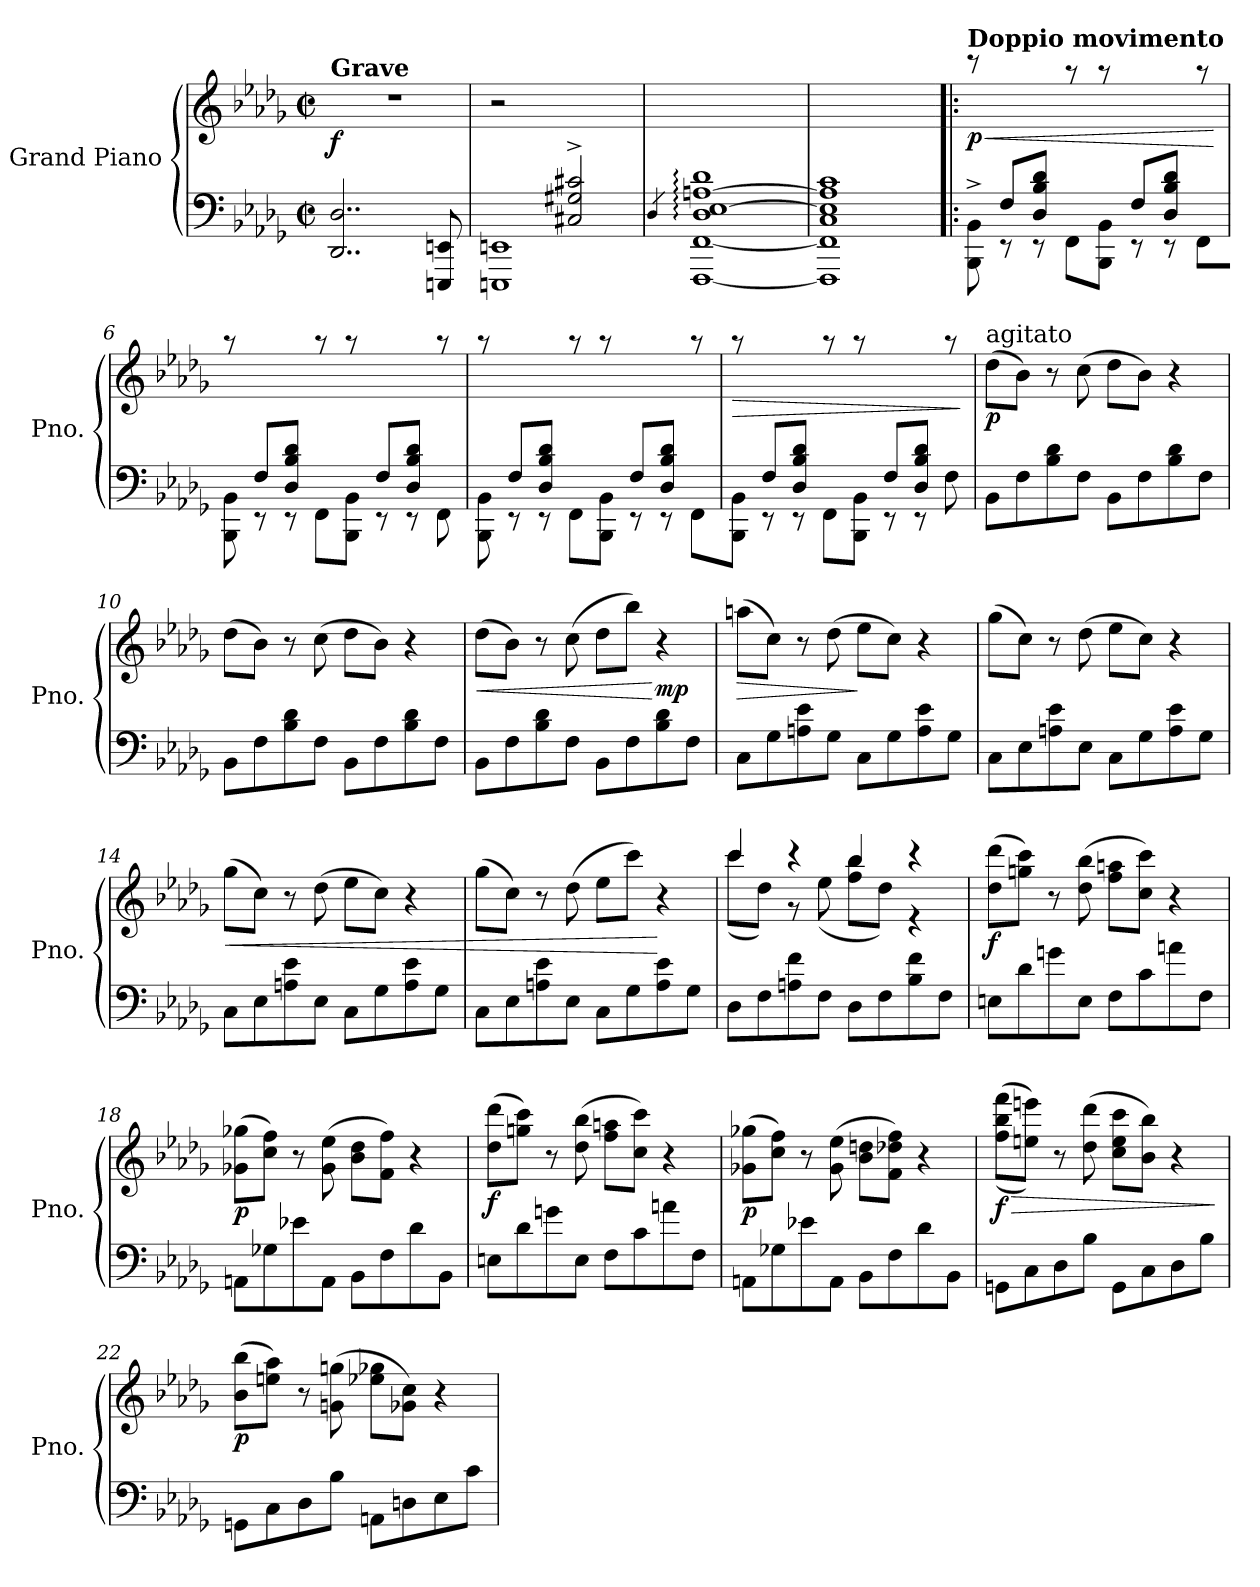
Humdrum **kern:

**kern	**kern	**dynam
*part1	*part1	*part1
*staff2	*staff1	*staff1/2
*I"Grand Piano	*	*
*I'Pno.	*	*
*clefF4	*clefG2	*
*k[b-e-a-d-g-]	*k[b-e-a-d-g-]	*
*M2/2	*M2/2	*
*met(c|)	*met(c|)	*
=1	=1	=1
!	!LO:TX:a:B:t=Grave	!
!	!	!LO:DY:b
2..DD-/ 2..D-/	1r	f
8EEEn/ 8EEn/	.	.
=2	=2	=2
*^	*	*
2ryy	1EEEn 1EEn	2r	.
2C#X/^ 2G#X/^ 2c#X/^	.	2ryy	.
=3	=3	=3	=3
4qD-/	.	.	.
1D-: [1E-: [1An: 1d-:	[1FFF [1FF	1ryy	.
=4	=4	=4	=4
1C 1E-] 1A] 1c	1FFF] 1FF]	1ryy	.
=5!|:	=5!|:	=5!|:	=5!|:
!	!	!LO:TX:a:B:t=Doppio movimento	!
!	!	!	!LO:HP:b
!	!	!	!LO:DY:n=1:b
8ryy	8BBB-\^ 8BB-\^	8rccc	< p
*	*	*MM201	*
8F/L	8rEE	4ryy	.
8D-/ 8B-/ 8d-/J	8rEE	.	.
4ryy	8FF\L	8raa	.
*	*	*MM205	*
.	8BBB-\ 8BB-\J	8raa	.
8F/L	8rEE	4ryy	.
8D-/ 8B-/ 8d-/J	8rEE	.	.
8ryy	8FF\L	8raa	.
*v	*v	*	*
.	.	[
=6	=6	=6
*	*MM210	*
*^	*	*
8ryy	8BBB-\ 8BB-\J	8raa	.
8F/L	8rEE	4ryy	.
8D-/ 8B-/ 8d-/J	8rEE	.	.
4ryy	8FF\L	8raa	.
*	*	*MM215	*
.	8BBB-\ 8BB-\J	8raa	.
8F/L	8rEE	4ryy	.
8D-/ 8B-/ 8d-/J	8rEE	.	.
8ryy	8FF\	8raa	.
!!LO:LB:g=z
=7	=7	=7	=7
*	*	*MM220	*
8ryy	8BBB-\ 8BB-\	8raa	.
8F/L	8rEE	4ryy	.
8D-/ 8B-/ 8d-/J	8rEE	.	.
4ryy	8FF\L	8raa	.
*	*	*MM215	*
.	8BBB-\ 8BB-\J	8raa	.
8F/L	8rEE	4ryy	.
8D-/ 8B-/ 8d-/J	8rEE	.	.
8ryy	8FF\L	8raa	.
=8	=8	=8	=8
*	*	*MM210	*
!	!	!	!LO:HP:b
8ryy	8BBB-\ 8BB-\J	8raa	>
8F/L	8rEE	4ryy	.
8D-/ 8B-/ 8d-/J	8rEE	.	.
4ryy	8FF\L	8raa	.
*	*	*MM205	*
.	8BBB-\ 8BB-\J	8raa	.
8F/L	8rEE	4ryy	.
8D-/ 8B-/ 8d-/J	8rEE	.	.
8ryy	8F\	8raa	.
*v	*v	*	*
.	.	]
=9	=9	=9
!	!LO:TX:a:t=agitato	!
!	!	!LO:DY:b
8BB-\L	(>8dd-\L	p
8F\	8b-\J)	.
8B-\ 8d-\	8r	.
8F\J	(>8cc\	.
8BB-\L	8dd-\L	.
8F\	8b-\J)	.
8B-\ 8d-\	4r	.
8F\J	.	.
=10	=10	=10
8BB-\L	(>8dd-\L	.
8F\	8b-\J)	.
8B-\ 8d-\	8r	.
8F\J	(>8cc\	.
8BB-\L	8dd-\L	.
8F\	8b-\J)	.
8B-\ 8d-\	4r	.
8F\J	.	.
=11	=11	=11
!	!	!LO:HP:b
8BB-\L	(>8dd-\L	<
8F\	8b-\J)	.
8B-\ 8d-\	8r	.
8F\J	(>8cc\	.
8BB-\L	8dd-\L	.
8F\	8bb-\J)	.
!	!	!LO:DY:n=1:b
8B-\ 8d-\	4r	[ mp
8F\J	.	.
!!LO:LB:g=z
=12	=12	=12
!	!	!LO:HP:b
8C\L	(>8aan\L	>
8G-\	8cc\J)	.
8An\ 8e-\	8r	.
8G-\J	(>8dd-\	.
8C\L	8ee-\L	]
8G-\	8cc\J)	.
8A\ 8e-\	4r	.
8G-\J	.	.
=13	=13	=13
8C\L	(>8gg-\L	.
8E-\	8cc\J)	.
8An\ 8e-\	8r	.
8E-\J	(>8dd-\	.
8C\L	8ee-\L	.
8G-\	8cc\J)	.
8A\ 8e-\	4r	.
8G-\J	.	.
=14	=14	=14
!	!	!LO:HP:b
8C\L	(>8gg-\L	<
8E-\	8cc\J)	.
8An\ 8e-\	8r	.
8E-\J	(>8dd-\	.
8C\L	8ee-\L	.
8G-\	8cc\J)	.
8A\ 8e-\	4r	.
8G-\J	.	.
=15	=15	=15
8C\L	(>8gg-\L	.
8E-\	8cc\J)	.
8An\ 8e-\	8r	.
8E-\J	(>8dd-\	.
8C\L	8ee-\L	.
8G-\	8ccc\J)	.
8A\ 8e-\	4r	[
8G-\J	.	.
=16	=16	=16
*	*^	*
8D-\L	4ccc/	(<8ccc\L	.
8F\	.	8dd-\J)	.
8An\ 8f\	4r	8r	.
8F\J	.	(<8ee-\	.
8D-\L	4bb-/	8ff\ 8bb-\L	.
8F\	.	8dd-\J)	.
8B-\ 8f\	4r	4r	.
8F\J	.	.	.
*	*v	*v	*
!!LO:LB:g=z
=17	=17	=17
!	!	!LO:DY:b
8En\L	(>8dd-\ 8ddd-\L	f
8d-\	8ggn\ 8ccc\J)	.
8gn\	8r	.
8E\J	(>8dd-\ 8bb-\	.
8F\L	8ff\ 8aan\L	.
8c\	8cc\ 8ccc\J)	.
8an\	4r	.
8F\J	.	.
=18	=18	=18
!	!	!LO:DY:b
8AAn\L	(>8g-X\ 8gg-X\L	p
8G-X\	8cc\ 8ff\J)	.
8e-X\	8r	.
8AA\J	(>8g-\ 8ee-\	.
8BB-\L	8b-\ 8dd-\L	.
8F\	8f\ 8ff\J)	.
8d-\	4r	.
8BB-\J	.	.
=19	=19	=19
!	!	!LO:DY:b
8En\L	(>8dd-\ 8ddd-\L	f
8d-\	8ggn\ 8ccc\J)	.
8gn\	8r	.
8E\J	(>8dd-\ 8bb-\	.
8F\L	8ff\ 8aan\L	.
8c\	8cc\ 8ccc\J)	.
8an\	4r	.
8F\J	.	.
=20	=20	=20
!	!	!LO:DY:b
8AAn\L	(>8g-X\ 8gg-X\L	p
8G-X\	8cc\ 8ff\J)	.
8e-X\	8r	.
8AA\J	(>8g-\ 8ee-\	.
8BB-\L	8b-\ 8ddn\L	.
8F\	8f\ 8dd-X\ 8ff\J)	.
8d-\	4r	.
8BB-\J	.	.
!!LO:PB:g=z
=21	=21	=21
!	!	!LO:HP:b
!	!	!LO:DY:n=1:b
8GGn\L	(>(>8ff\ 8bb-\ 8fff\L	> f
8C\	8een\ 8eeen\J))	.
8D-\	8r	.
8B-\J	(>8dd-\ 8ddd-\	.
8GG\L	8cc\ 8ee\ 8ccc\L	.
8C\	8b-\ 8bb-\J)	.
8D-\	4r	.
8B-\J	.	.
.	.	]
=22	=22	=22
!	!	!LO:DY:b
8GGn\L	(>8b-\ 8bb-\L	p
8C\	8een\ 8aa-\J)	.
8D-\	8r	.
8B-\J	(>8gn\ 8ggn\	.
8AAn\L	8ee-X\ 8gg-X\L	.
8Dn\	8g-X\ 8cc\J)	.
8E-\	4r	.
8c\J	.	.
=	=	=
*-	*-	*-
